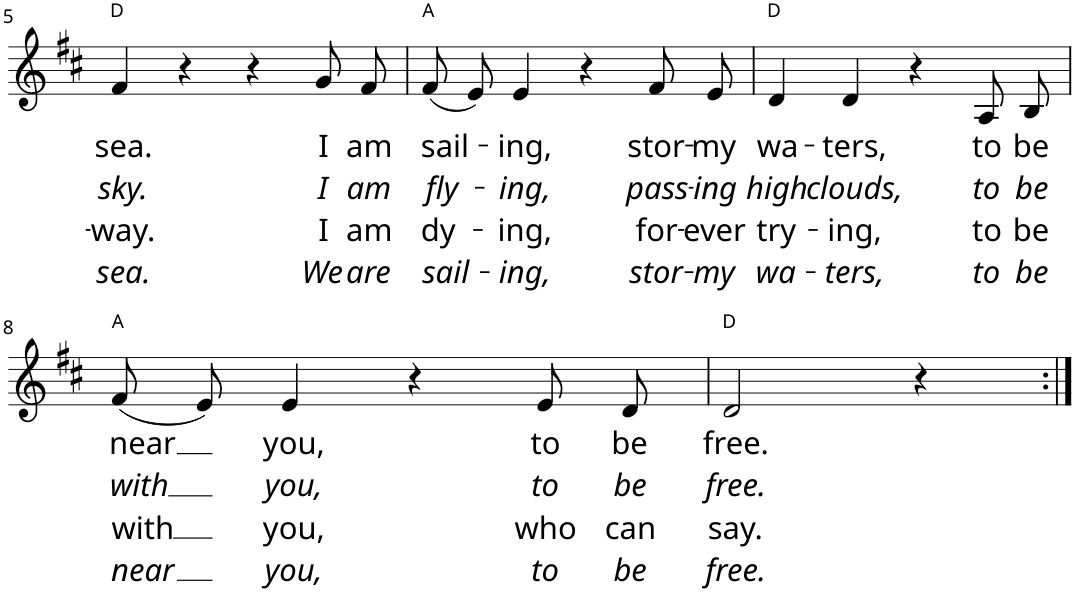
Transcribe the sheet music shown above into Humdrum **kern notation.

**kern	**text	**text	**text	**text	**harte
*part1	*part1	*part1	*part1	*part1	*part1
*staff1	*staff1	*staff1	*staff1	*staff1	*
*I"P1	*	*	*	*	*
!!LO:PB:g=z
*clefG2	*	*	*	*	*
*k[f#c#]	*	*	*	*	*
*D:	*	*	*	*	*
*M4/4	*	*	*	*	*
=5	=5	=5	=5	=5	=5
!	!LO:LY:b	!LO:LY:b	!LO:LY:b	!LO:LY:b	!
4f#/	sea.	sky.	-way.	sea.	D:maj
4r	.	.	.	.	.
4r	.	.	.	.	.
!	!LO:LY:b	!LO:LY:b	!LO:LY:b	!LO:LY:b	!
8g/L	I	I	I	We	.
!	!LO:LY:b	!LO:LY:b	!LO:LY:b	!LO:LY:b	!
8f#/J	am	am	am	are	.
=6	=6	=6	=6	=6	=6
!	!LO:LY:b	!LO:LY:b	!LO:LY:b	!LO:LY:b	!
(8f#/L	sail-	fly-	dy-	sail-	A:maj
8e/J)	.	.	.	.	.
!	!LO:LY:b	!LO:LY:b	!LO:LY:b	!LO:LY:b	!
4e/	-ing,	-ing,	-ing,	-ing,	.
4r	.	.	.	.	.
!	!LO:LY:b	!LO:LY:b	!LO:LY:b	!LO:LY:b	!
8f#/L	stor-	pass-	for-	stor-	.
!	!LO:LY:b	!LO:LY:b	!LO:LY:b	!LO:LY:b	!
8e/J	-my	-ing	-ever	-my	.
=7	=7	=7	=7	=7	=7
!	!LO:LY:b	!LO:LY:b	!LO:LY:b	!LO:LY:b	!
4d/	wa-	high	try-	wa-	D:maj
!	!LO:LY:b	!LO:LY:b	!LO:LY:b	!LO:LY:b	!
4d/	-ters,	clouds,	-ing,	-ters,	.
4r	.	.	.	.	.
!	!LO:LY:b	!LO:LY:b	!LO:LY:b	!LO:LY:b	!
8A/L	to	to	to	to	.
!	!LO:LY:b	!LO:LY:b	!LO:LY:b	!LO:LY:b	!
8B/J	be	be	be	be	.
!!LO:LB:g=z
=8	=8	=8	=8	=8	=8
!	!LO:LY:b	!LO:LY:b	!LO:LY:b	!LO:LY:b	!
(8f#/L	near	with	with	near	A:maj
8e/J)	.	.	.	.	.
!	!LO:LY:b	!LO:LY:b	!LO:LY:b	!LO:LY:b	!
4e/	you,	you,	you,	you,	.
4r	.	.	.	.	.
!	!LO:LY:b	!LO:LY:b	!LO:LY:b	!LO:LY:b	!
8e/L	to	to	who	to	.
!	!LO:LY:b	!LO:LY:b	!LO:LY:b	!LO:LY:b	!
8d/J	be	be	can	be	.
=9	=9	=9	=9	=9	=9
!	!LO:LY:b	!LO:LY:b	!LO:LY:b	!LO:LY:b	!
2d/	free.	free.	say.	free.	D:maj
4r	.	.	.	.	.
=:|!	=:|!	=:|!	=:|!	=:|!	=:|!
*-	*-	*-	*-	*-	*-
